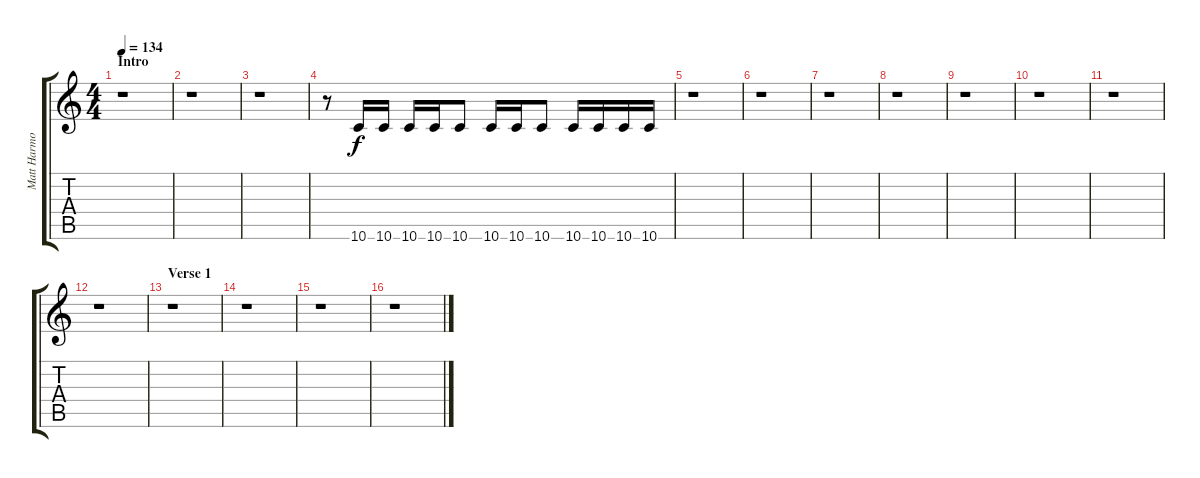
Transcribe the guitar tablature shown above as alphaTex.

\track ("Matt Harmonics" "Matt Harmo") {instrument guitarharmonics}
\staff {score tabs}
\tuning (E4 B3 G3 D3 A2 D2) {hide}
\ts (4 4)
\section ("" "Intro")
\tempo 134
\clef g2
\ks c
r.1{dy f instrument guitarharmonics} |
r.1 |
r.1 |
r.8 10.6.16 10.6.16 10.6.16 10.6.16 10.6.8 10.6.16 10.6.16 10.6.8 10.6.16 10.6.16 10.6.16 10.6.16 |
r.1 |
r.1 |
r.1 |
r.1 |
r.1 |
r.1 |
r.1 |
r.1 |
\section ("" "Verse 1")
r.1 |
r.1 |
r.1 |
r.1
